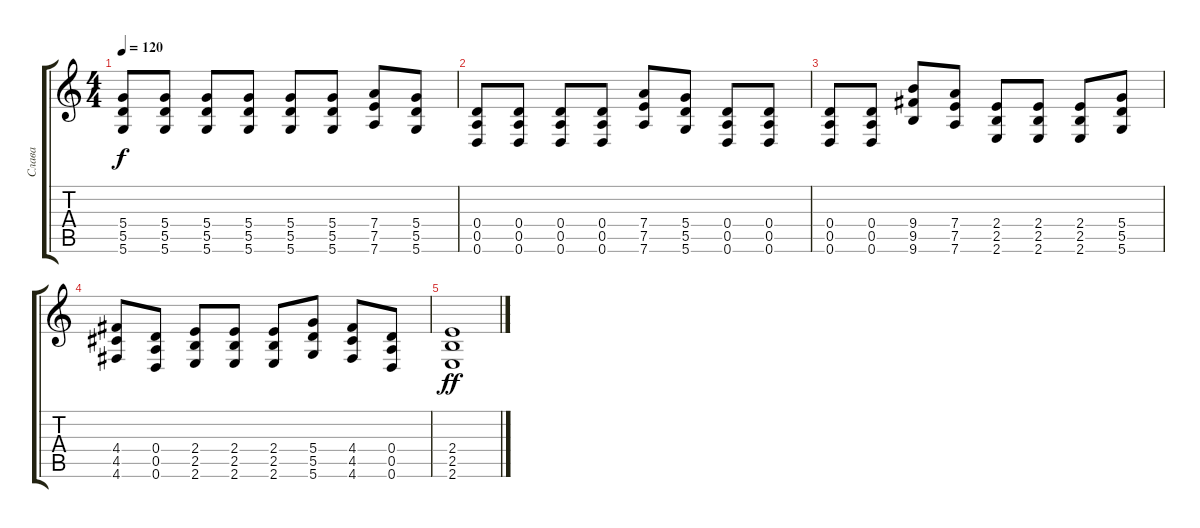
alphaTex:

\track ("Слава" "Слава") {instrument distortionguitar}
\staff {score tabs}
\tuning (E4 B3 G3 D3 A2 D2) {hide}
\ts (4 4)
\tempo 120
\clef g2
\ks c
(5.4 5.5 5.6).8{dy f} (5.4 5.5 5.6).8 (5.4 5.5 5.6).8 (5.4 5.5 5.6).8 (5.4 5.5 5.6).8 (5.4 5.5 5.6).8 (7.4 7.5 7.6).8 (5.4 5.5 5.6).8 |
(0.4 0.5 0.6).8 (0.4 0.5 0.6).8 (0.4 0.5 0.6).8 (0.4 0.5 0.6).8 (7.4 7.5 7.6).8 (5.4 5.5 5.6).8 (0.4 0.5 0.6).8 (0.4 0.5 0.6).8 |
(0.4 0.5 0.6).8 (0.4 0.5 0.6).8 (9.4 9.5 9.6).8 (7.4 7.5 7.6).8 (2.4 2.5 2.6).8 (2.4 2.5 2.6).8 (2.4 2.5 2.6).8 (5.4 5.5 5.6).8 |
(4.4 4.5 4.6).8 (0.4 0.5 0.6).8 (2.4 2.5 2.6).8 (2.4 2.5 2.6).8 (2.4 2.5 2.6).8 (5.4 5.5 5.6).8 (4.4 4.5 4.6).8 (0.4 0.5 0.6).8 |
(2.4 2.5 2.6).1{dy ff volume 6}
